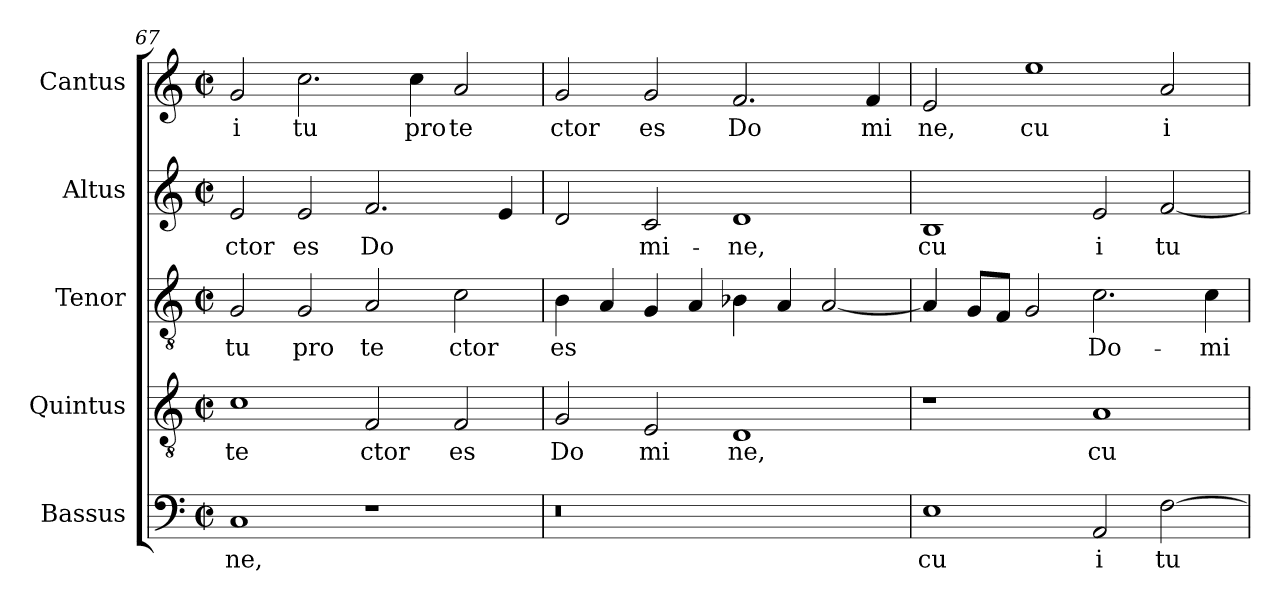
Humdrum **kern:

**kern	**text	**kern	**text	**kern	**text	**kern	**text	**kern	**text
*part5	*part5	*part4	*part4	*part3	*part3	*part2	*part2	*part1	*part1
*staff5	*staff5	*staff4	*staff4	*staff3	*staff3	*staff2	*staff2	*staff1	*staff1
*I"Bassus	*	*I"Quintus	*	*I"Tenor	*	*I"Altus	*	*I"Cantus	*
*clefF4	*	*clefGv2	*	*clefGv2	*	*clefG2	*	*clefG2	*
*k[]	*	*k[]	*	*k[]	*	*k[]	*	*k[]	*
*C:	*	*C:	*	*C:	*	*C:	*	*C:	*
*M2/2	*	*M2/2	*	*M2/2	*	*M2/2	*	*M2/2	*
*met(c|)	*	*met(c|)	*	*met(c|)	*	*met(c|)	*	*met(c|)	*
=67	=67	=67	=67	=67	=67	=67	=67	=67	=67
!	!LO:LY:b	!	!LO:LY:b:cj	!	!LO:LY:b:cj	!	!LO:LY:b:cj	!	!LO:LY:b:cj
1C	ne,	1c	te	2G/	tu	2e/	-ctor	2g/	i
!	!	!	!	!	!LO:LY:b:cj	!	!LO:LY:b:cj	!	!LO:LY:b:cj
.	.	.	.	2G/	pro	2e/	es	2.cc\	tu
!	!	!	!LO:LY:b:cj	!	!LO:LY:b:cj	!	!LO:LY:b:cj	!	!
1r	.	2F/	ctor	2A/	te	2.f/	Do-	.	.
!	!	!	!	!	!	!	!	!	!LO:LY:b:cj
.	.	.	.	.	.	.	.	4cc\	pro
!	!	!	!LO:LY:b:cj	!	!LO:LY:b:cj	!	!	!	!LO:LY:b:cj
.	.	2F/	es	2c\	ctor	.	.	2a/	te
!	!	!	!	!	!	!	!LO:LY:b:cj	!	!
.	.	.	.	.	.	4e/	--	.	.
=68	=68	=68	=68	=68	=68	=68	=68	=68	=68
!	!	!	!LO:LY:b:cj	!	!LO:LY:b:cj	!	!LO:LY:b:cj	!	!LO:LY:b:cj
0r	.	2G/	Do	4B\	es	2d/	--	2g/	ctor
!	!	!	!	!	!LO:LY:b:cj	!	!	!	!
.	.	.	.	4A/	.	.	.	.	.
!	!	!	!LO:LY:b:cj	!	!LO:LY:b:cj	!	!LO:LY:b:cj	!	!LO:LY:b:cj
.	.	2E/	mi	4G/	.	2c/	-mi-	2g/	es
!	!	!	!	!	!LO:LY:b:cj	!	!	!	!
.	.	.	.	4A/	.	.	.	.	.
!	!	!	!LO:LY:b:cj	!	!LO:LY:b:cj	!	!LO:LY:b:cj	!	!LO:LY:b:cj
.	.	1D	ne,	4B-X\	.	1d	-ne,	2.f/	Do
!	!	!	!	!	!LO:LY:b:cj	!	!	!	!
.	.	.	.	4A/	.	.	.	.	.
!	!	!	!	!	!LO:LY:b:cj	!	!	!	!
.	.	.	.	[<2A/	.	.	.	.	.
!	!	!	!	!	!	!	!	!	!LO:LY:b:cj
.	.	.	.	.	.	.	.	4f/	mi
!!LO:PB:g=z
=69	=69	=69	=69	=69	=69	=69	=69	=69	=69
!	!LO:LY:b	!	!	!	!LO:LY:b:cj	!	!LO:LY:b:cj	!	!LO:LY:b:cj
1E	cu	1r	.	4A/]	.	1B	cu	2e/	ne,
!	!	!	!	!	!LO:LY:b:cj	!	!	!	!
.	.	.	.	8G/L	.	.	.	.	.
!	!	!	!	!	!LO:LY:b:cj	!	!	!	!
.	.	.	.	8F/J	.	.	.	.	.
!	!	!	!	!	!LO:LY:b:cj	!	!	!	!LO:LY:b:cj
.	.	.	.	2G/	.	.	.	1ee	cu
!	!LO:LY:b	!	!LO:LY:b:cj	!	!LO:LY:b:cj	!	!LO:LY:b:cj	!	!
2AA/	i	1A	cu	2.c\	Do-	2e/	i	.	.
!	!LO:LY:b	!	!	!	!	!	!LO:LY:b:cj	!	!LO:LY:b:cj
[>2F\	tu	.	.	.	.	[<2f/	tu	2a/	i
!	!	!	!	!	!LO:LY:b:cj	!	!	!	!
.	.	.	.	4c\	-mi-	.	.	.	.
=	=	=	=	=	=	=	=	=	=
*-	*-	*-	*-	*-	*-	*-	*-	*-	*-
